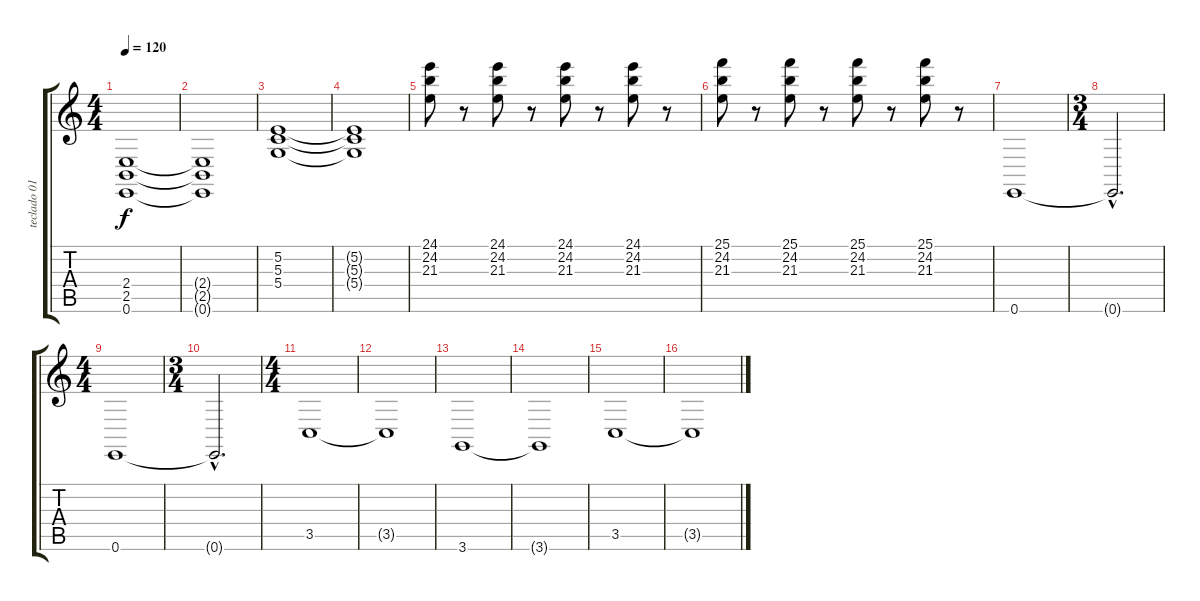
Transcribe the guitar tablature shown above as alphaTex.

\track ("teclado 01" "teclado 01") {instrument stringensemble1}
\staff {score tabs}
\tuning (E4 B3 G3 D3 A2 E2) {hide}
\ts (4 4)
\tempo 120
\clef g2
\ks c
(2.4 2.5 0.6).1{dy f} |
(2.4{t} 2.5{t} 0.6{t}).1 |
(5.2 5.3 5.4).1 |
(5.2{t} 5.3{t} 5.4{t}).1 |
(24.1 24.2 21.3).8{volume 11} r.8 (24.1 24.2 21.3).8 r.8 (24.1 24.2 21.3).8 r.8 (24.1 24.2 21.3).8 r.8 |
(25.1 24.2 21.3).8{volume 11} r.8 (25.1 24.2 21.3).8 r.8 (25.1 24.2 21.3).8 r.8 (25.1 24.2 21.3).8 r.8 |
0.6.1{volume 7} |
\ts (3 4)
0.6{hac t}.2{d} |
\ts (4 4)
0.6.1 |
\ts (3 4)
0.6{hac t}.2{d} |
\ts (4 4)
3.5.1 |
3.5{t}.1 |
3.6.1 |
3.6{t}.1 |
3.5.1 |
3.5{t}.1
